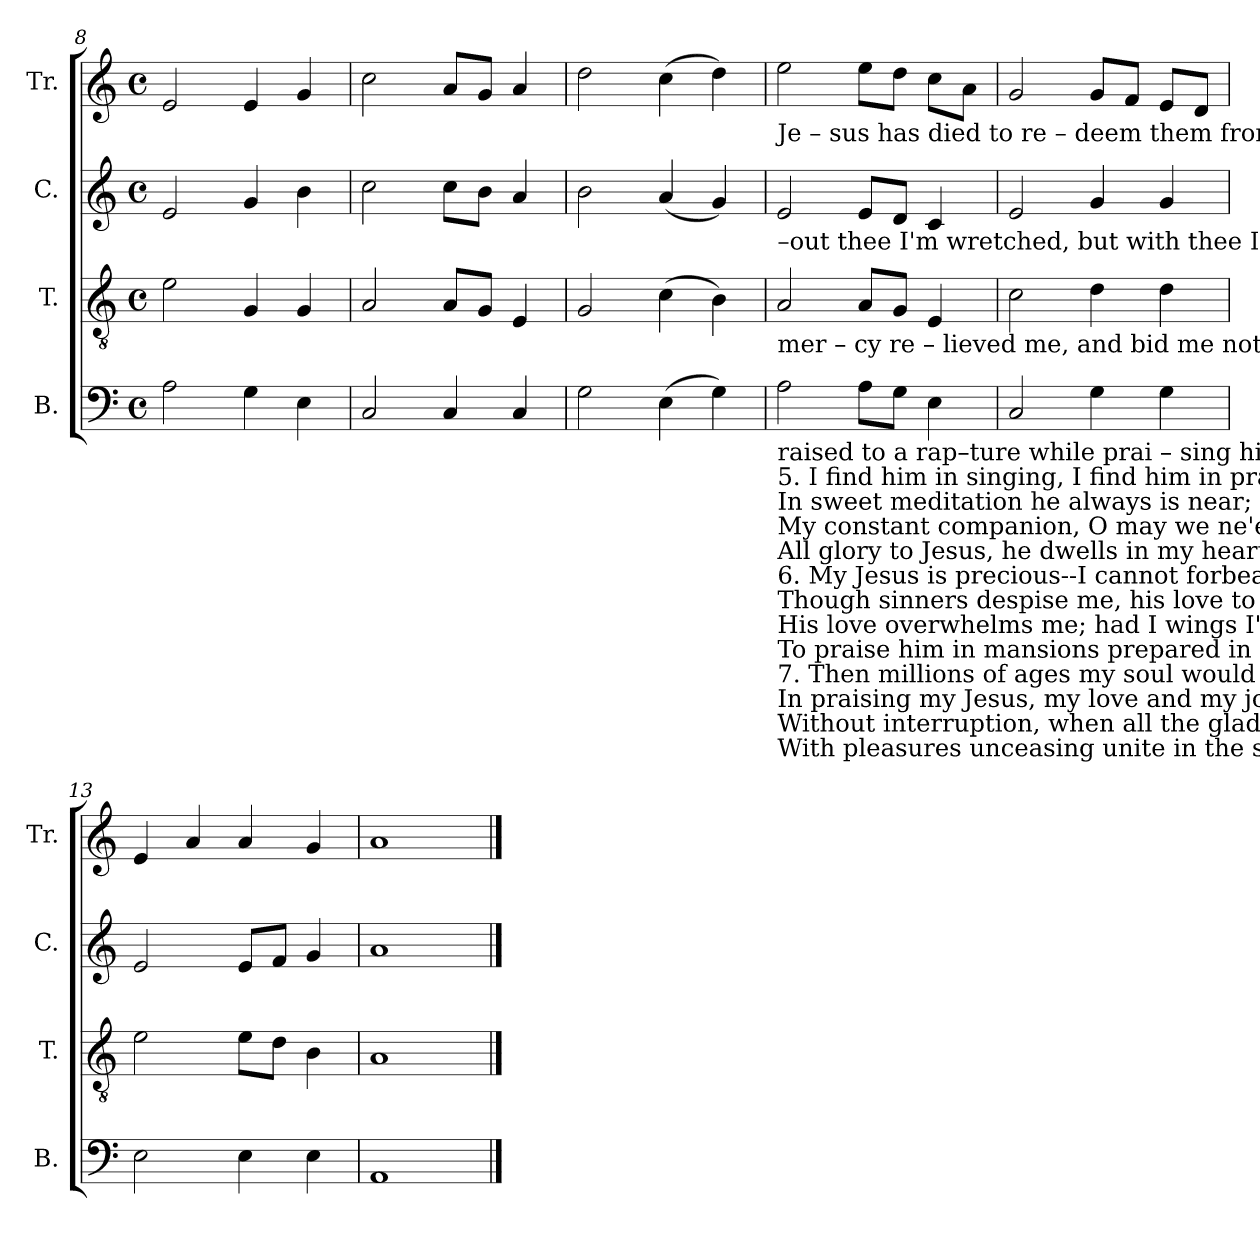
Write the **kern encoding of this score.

**kern	**kern	**kern	**kern
*part4	*part3	*part2	*part1
*staff4	*staff3	*staff2	*staff1
*I"B.	*I"T.	*I"C.	*I"Tr.
*I'B.	*I'T.	*I'C.	*I'Tr.
*clefF4	*clefGv2	*clefG2	*clefG2
*k[]	*k[]	*k[]	*k[]
*M4/4	*M4/4	*M4/4	*M4/4
*met(c)	*met(c)	*met(c)	*met(c)
=8	=8	=8	=8
2A\	2e\	2e/	2e/
4G\	4G/	4g/	4e/
4E\	4G/	4b\	4g/
=9	=9	=9	=9
2C/	2A/	2cc\	2cc\
4C/	8A/L	8cc\L	8a/L
.	8G/J	8b\J	8g/J
4C/	4E/	4a/	4a/
=10	=10	=10	=10
2G\	2G/	2b\	2dd\
(4E\	(4c\	(4a/	(4cc\
4G\)	4B\)	4g/)	4dd\)
!!LO:LB:g=z
=11	=11	=11	=11
!	!	!	!LO:TX:b:t=Je  – sus     has     died    to     re – deem   them   from   woe.
!	!	!LO:TX:b:t=–out   thee   I'm    wretched,   but      with   thee   I'm   blest.	!
!	!LO:TX:b:t=mer – cy     re – lieved  me,    and      bid        me     not    fear.	!	!
!LO:TX:b:t=raised    to     a     rap–ture   while   prai – sing   his   name.	!	!	!
!LO:TX:b:t=5. I find him in singing, I find him in prayer,	!	!	!
!LO:TX:b:t=In sweet meditation he always is near;	!	!	!
!LO:TX:b:t=My constant companion, O may we ne'er part!	!	!	!
!LO:TX:b:t=All glory to Jesus, he dwells in my heart.	!	!	!
!LO:TX:b:t=6. My Jesus is precious--I cannot forbear,	!	!	!
!LO:TX:b:t=Though sinners despise me, his love to declare;	!	!	!
!LO:TX:b:t=His love overwhelms me; had I wings I'd fly	!	!	!
!LO:TX:b:t=To praise him in mansions prepared in the sky.	!	!	!
!LO:TX:b:t=7. Then millions of ages my soul would employ	!	!	!
!LO:TX:b:t=In praising my Jesus, my love and my joy	!	!	!
!LO:TX:b:t=Without interruption, when all the glad throng	!	!	!
!LO:TX:b:t=With pleasures unceasing unite in the song.	!	!	!
2A\	2A/	2e/	2ee\
8A\L	8A/L	8e/L	8ee\L
8G\J	8G/J	8d/J	8dd\J
4E\	4E/	4c/	8cc\L
.	.	.	8a\J
=12	=12	=12	=12
2C/	2c\	2e/	2g/
4G\	4d\	4g/	8g/L
.	.	.	8f/J
4G\	4d\	4g/	8e/L
.	.	.	8d/J
=13	=13	=13	=13
2E\	2e\	2e/	4e/
.	.	.	4a/
4E\	8e\L	8e/L	4a/
.	8d\J	8f/J	.
4E\	4B\	4g/	4g/
=14	=14	=14	=14
1AA	1A	1a	1a
==	==	==	==
*-	*-	*-	*-
